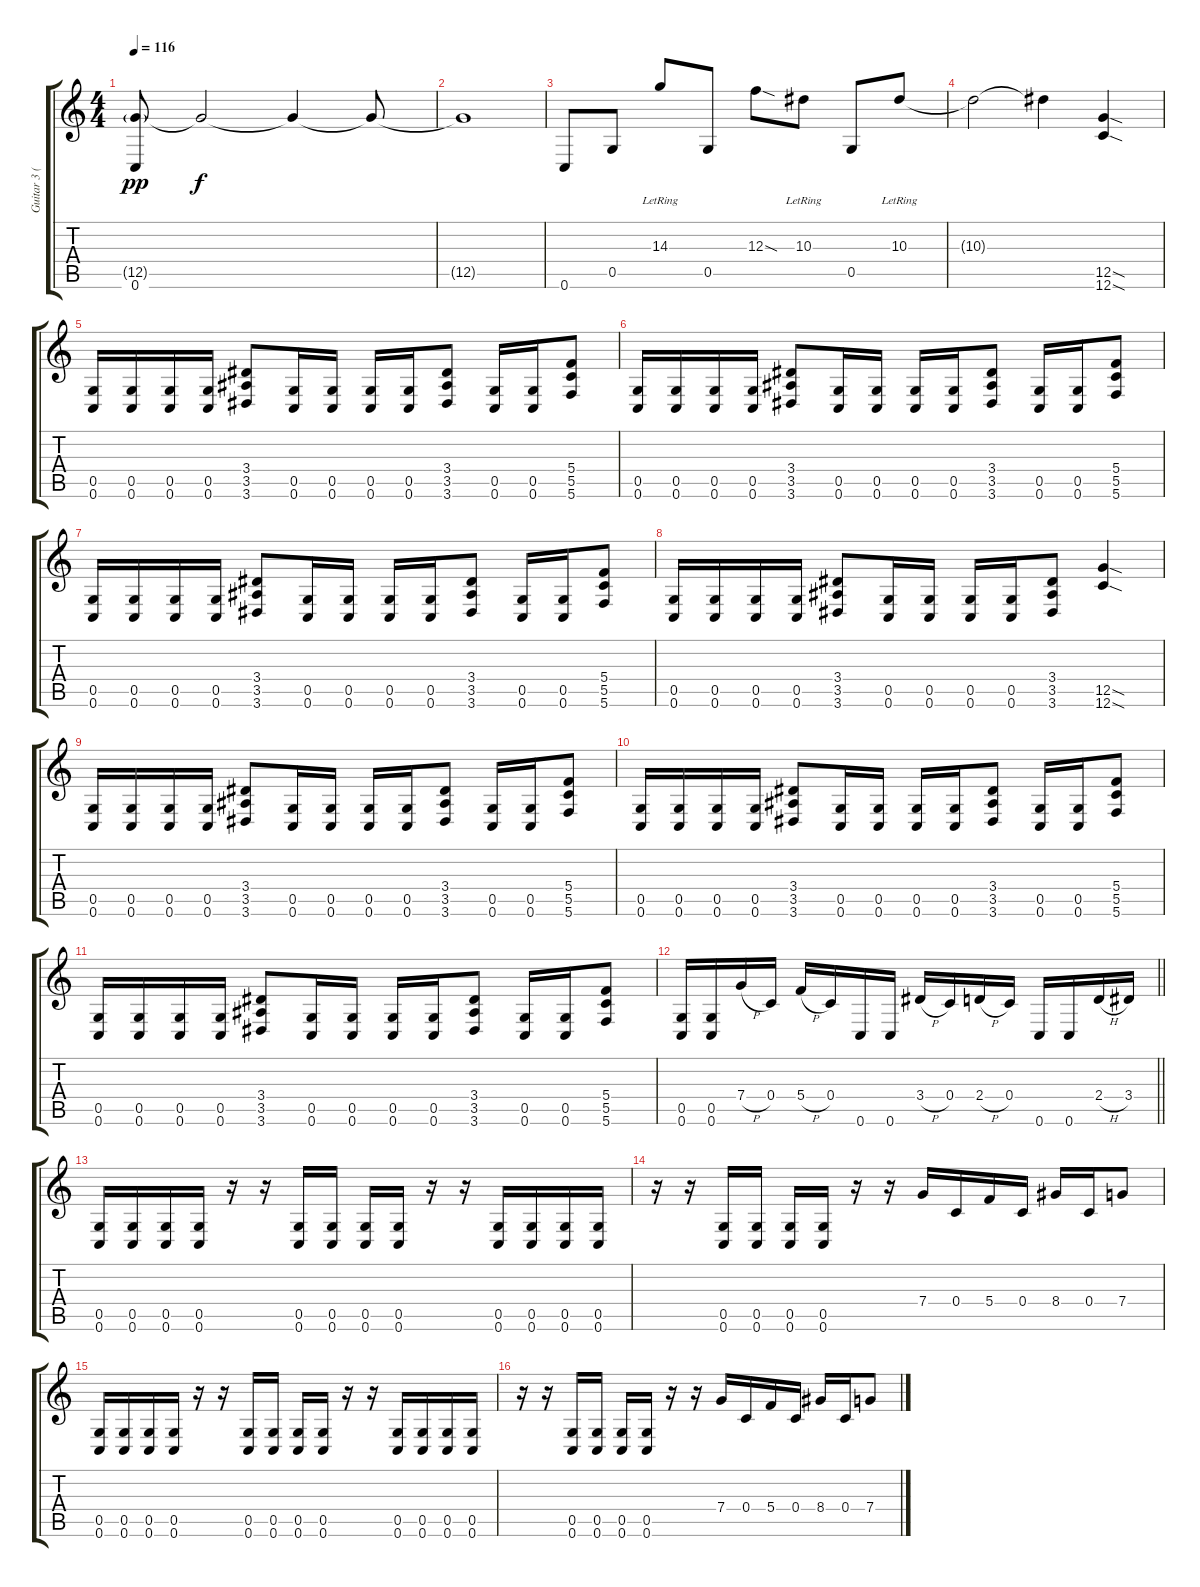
\track ("Guitar 3 (Clean- Tuck)" "Guitar 3 (") {instrument electricguitarclean}
\staff {score tabs}
\tuning (D4 A3 F3 C3 G2 C2) {hide}
\ts (4 4)
\tempo 116
\clef g2
\ks c
(12.5{g} 0.6).8{dy pp volume 14} 12.5{t}.2{dy f} 12.5{t}.4 12.5{t}.8 |
12.5{t}.1 |
0.6.8{volume 16 instrument electricguitarclean} 0.5.8 14.3{lr}.8 0.5.8 12.3{sod}.8 10.3{lr}.8 0.5.8 10.3{lr}.8 |
10.3{t}.2 10.3{t}.4 (12.5{sod} 12.6{sod}).4{instrument distortionguitar} |
(0.5 0.6).16 (0.5 0.6).16 (0.5 0.6).16 (0.5 0.6).16 (3.4 3.5 3.6).8 (0.5 0.6).16 (0.5 0.6).16 (0.5 0.6).16 (0.5 0.6).16 (3.4 3.5 3.6).8 (0.5 0.6).16 (0.5 0.6).16 (5.4 5.5 5.6).8 |
(0.5 0.6).16 (0.5 0.6).16 (0.5 0.6).16 (0.5 0.6).16 (3.4 3.5 3.6).8 (0.5 0.6).16 (0.5 0.6).16 (0.5 0.6).16 (0.5 0.6).16 (3.4 3.5 3.6).8 (0.5 0.6).16 (0.5 0.6).16 (5.4 5.5 5.6).8 |
(0.5 0.6).16 (0.5 0.6).16 (0.5 0.6).16 (0.5 0.6).16 (3.4 3.5 3.6).8 (0.5 0.6).16 (0.5 0.6).16 (0.5 0.6).16 (0.5 0.6).16 (3.4 3.5 3.6).8 (0.5 0.6).16 (0.5 0.6).16 (5.4 5.5 5.6).8 |
(0.5 0.6).16 (0.5 0.6).16 (0.5 0.6).16 (0.5 0.6).16 (3.4 3.5 3.6).8 (0.5 0.6).16 (0.5 0.6).16 (0.5 0.6).16 (0.5 0.6).16 (3.4 3.5 3.6).8 (12.5{sod} 12.6{sod}).4 |
(0.5 0.6).16 (0.5 0.6).16 (0.5 0.6).16 (0.5 0.6).16 (3.4 3.5 3.6).8 (0.5 0.6).16 (0.5 0.6).16 (0.5 0.6).16 (0.5 0.6).16 (3.4 3.5 3.6).8 (0.5 0.6).16 (0.5 0.6).16 (5.4 5.5 5.6).8 |
(0.5 0.6).16 (0.5 0.6).16 (0.5 0.6).16 (0.5 0.6).16 (3.4 3.5 3.6).8 (0.5 0.6).16 (0.5 0.6).16 (0.5 0.6).16 (0.5 0.6).16 (3.4 3.5 3.6).8 (0.5 0.6).16 (0.5 0.6).16 (5.4 5.5 5.6).8 |
(0.5 0.6).16 (0.5 0.6).16 (0.5 0.6).16 (0.5 0.6).16 (3.4 3.5 3.6).8 (0.5 0.6).16 (0.5 0.6).16 (0.5 0.6).16 (0.5 0.6).16 (3.4 3.5 3.6).8 (0.5 0.6).16 (0.5 0.6).16 (5.4 5.5 5.6).8 |
\barLineRight lightlight
(0.5 0.6).16 (0.5 0.6).16 7.4{h}.16 0.4.16 5.4{h}.16 0.4.16 0.6.16 0.6.16 3.4{h}.16 0.4.16 2.4{h}.16 0.4.16 0.6.16 0.6.16 2.4{h}.16 3.4.16 |
(0.5 0.6).16{balance 0} (0.5 0.6).16 (0.5 0.6).16 (0.5 0.6).16 r.16 r.16 (0.5 0.6).16 (0.5 0.6).16 (0.5 0.6).16 (0.5 0.6).16 r.16 r.16 (0.5 0.6).16 (0.5 0.6).16 (0.5 0.6).16 (0.5 0.6).16 |
r.16 r.16 (0.5 0.6).16 (0.5 0.6).16 (0.5 0.6).16 (0.5 0.6).16 r.16 r.16 7.4.16 0.4.16 5.4.16 0.4.16 8.4.16 0.4.16 7.4.8 |
(0.5 0.6).16 (0.5 0.6).16 (0.5 0.6).16 (0.5 0.6).16 r.16 r.16 (0.5 0.6).16 (0.5 0.6).16 (0.5 0.6).16 (0.5 0.6).16 r.16 r.16 (0.5 0.6).16 (0.5 0.6).16 (0.5 0.6).16 (0.5 0.6).16 |
r.16 r.16 (0.5 0.6).16 (0.5 0.6).16 (0.5 0.6).16 (0.5 0.6).16 r.16 r.16 7.4.16 0.4.16 5.4.16 0.4.16 8.4.16 0.4.16 7.4.8
